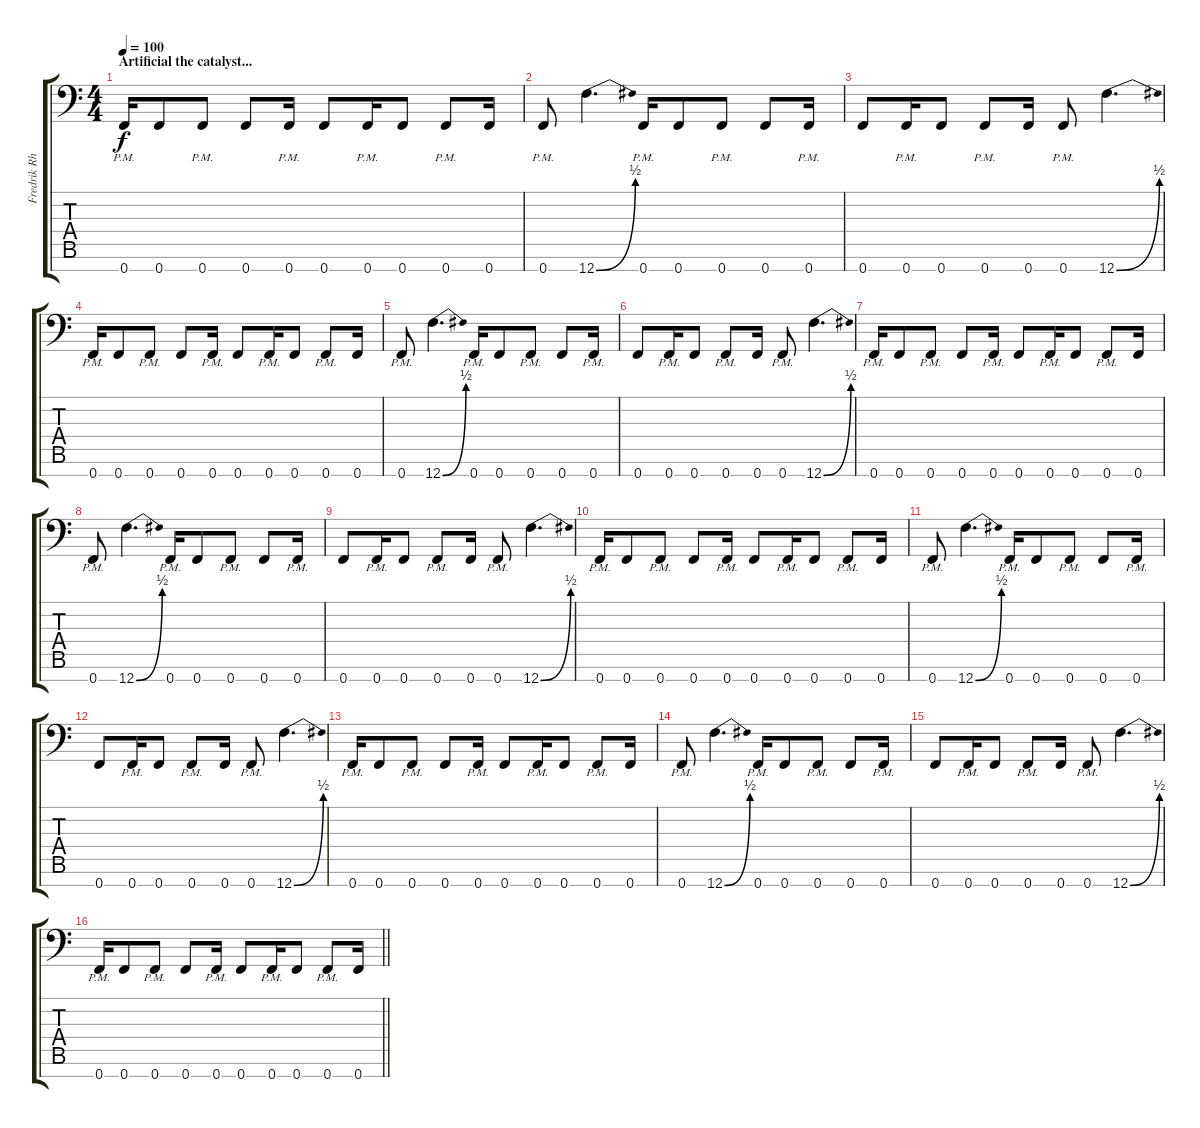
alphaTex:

\track ("Fredrik Rhythm" "Fredrik Rh") {instrument distortionguitar}
\staff {score tabs}
\tuning (Bb3 Gb3 Db3 Ab2 Eb2 Bb1 F1) {hide}
\ts (4 4)
\section ("" "Artificial the catalyst...")
\tempo 100
\clef f4
\ks c
0.7{pm}.16{dy f} 0.7.8 0.7{pm}.8 0.7.8 0.7{pm}.16 0.7.8 0.7{pm}.16 0.7.8 0.7{pm}.8 0.7.16 |
0.7{pm}.8 12.7{be (bend 0 0 60 2)}.4{d} 0.7{pm}.16 0.7.8 0.7{pm}.8 0.7.8 0.7{pm}.16 |
0.7.8 0.7{pm}.16 0.7.8 0.7{pm}.8 0.7.16 0.7{pm}.8 12.7{be (bend 0 0 60 2)}.4{d} |
0.7{pm}.16 0.7.8 0.7{pm}.8 0.7.8 0.7{pm}.16 0.7.8 0.7{pm}.16 0.7.8 0.7{pm}.8 0.7.16 |
0.7{pm}.8 12.7{be (bend 0 0 60 2)}.4{d} 0.7{pm}.16 0.7.8 0.7{pm}.8 0.7.8 0.7{pm}.16 |
0.7.8 0.7{pm}.16 0.7.8 0.7{pm}.8 0.7.16 0.7{pm}.8 12.7{be (bend 0 0 60 2)}.4{d} |
0.7{pm}.16 0.7.8 0.7{pm}.8 0.7.8 0.7{pm}.16 0.7.8 0.7{pm}.16 0.7.8 0.7{pm}.8 0.7.16 |
0.7{pm}.8 12.7{be (bend 0 0 60 2)}.4{d} 0.7{pm}.16 0.7.8 0.7{pm}.8 0.7.8 0.7{pm}.16 |
0.7.8 0.7{pm}.16 0.7.8 0.7{pm}.8 0.7.16 0.7{pm}.8 12.7{be (bend 0 0 60 2)}.4{d} |
0.7{pm}.16 0.7.8 0.7{pm}.8 0.7.8 0.7{pm}.16 0.7.8 0.7{pm}.16 0.7.8 0.7{pm}.8 0.7.16 |
0.7{pm}.8 12.7{be (bend 0 0 60 2)}.4{d} 0.7{pm}.16 0.7.8 0.7{pm}.8 0.7.8 0.7{pm}.16 |
0.7.8 0.7{pm}.16 0.7.8 0.7{pm}.8 0.7.16 0.7{pm}.8 12.7{be (bend 0 0 60 2)}.4{d} |
0.7{pm}.16 0.7.8 0.7{pm}.8 0.7.8 0.7{pm}.16 0.7.8 0.7{pm}.16 0.7.8 0.7{pm}.8 0.7.16 |
0.7{pm}.8 12.7{be (bend 0 0 60 2)}.4{d} 0.7{pm}.16 0.7.8 0.7{pm}.8 0.7.8 0.7{pm}.16 |
0.7.8 0.7{pm}.16 0.7.8 0.7{pm}.8 0.7.16 0.7{pm}.8 12.7{be (bend 0 0 60 2)}.4{d} |
\barLineRight lightlight
0.7{pm}.16 0.7.8 0.7{pm}.8 0.7.8 0.7{pm}.16 0.7.8 0.7{pm}.16 0.7.8 0.7{pm}.8 0.7.16
